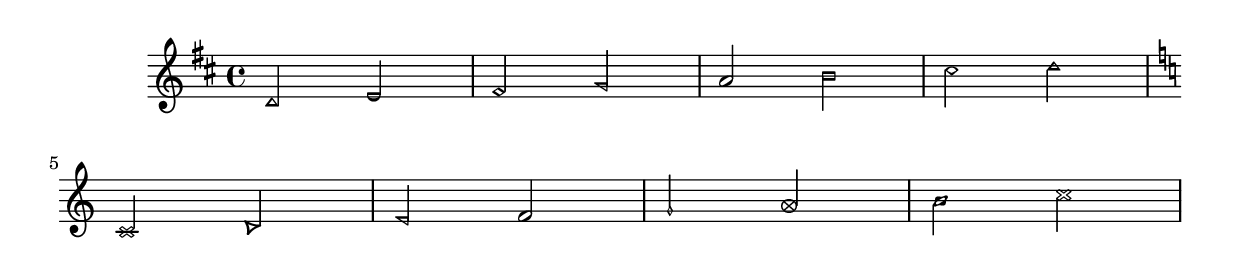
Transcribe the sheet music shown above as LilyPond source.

%% DO NOT EDIT this file manually; it is automatically
%% generated from LSR http://lsr.dsi.unimi.it
%% Make any changes in LSR itself, or in Documentation/snippets/new/ ,
%% and then run scripts/auxiliar/makelsr.py
%%
%% This file is in the public domain.
\version "2.12.2"

\header {
  lsrtags = "pitches, editorial-annotations"

%% Translation of GIT committish: 59caa3adce63114ca7972d18f95d4aadc528ec3d
  doctitlees = "Aplicar estilos de cabeza según la nota de la escala"
  texidoces = "
La propiedad @code{shapeNoteStyles} se puede usar para definir varios
estilos de cabezas de nota para cada grado de la escala (según esté
establecido por la armadura o por la propiedad @code{tonic}).  Esta
propiedad requiere un conjunto de símbolos, que pueden ser puramente
arbitrarios (se permiten expresiones geométricas como @code{triangle},
triángulo, @code{cross}, aspas, y @code{xcircle}, círculo con aspas) o
basados en una antigua tradición americana de grabado (ciertos nombres
de nota latinos trambién se permiten).

Dicho esto, para imitar antiguos cancioneros americanos, existen varios
estilos predefinidos de cabezas de nota disponibles a través de
instrucciones de abreviatura como @code{\\aikenHeads} o
@code{\\sacredHarpHeads}.

Este ejemplo muestra distintas formas de obtener cabezas de notas con forma,
y muestra la capacidad de transportar una melodía sin perder la
correspondencia entre las funciones armónicas y los estilos de cabezas de
nota.

"


%% Translation of GIT committish: 0a868be38a775ecb1ef935b079000cebbc64de40
  doctitlede = "Notenkopfstile basierend auf der Tonleiterstufe erstellen"
  texidocde = "
Die @code{shapeNoteStyles}-(NotenFormenStile)-Eigenschaft kann benutzt
werden, um verschiedene Notenstile für jeden Schritt der Tonleiter
zu definieren (vorgegeben von der Tonart oder der @qq{tonic}
(Tonika)-Eigenschaft.  Diese Eigenschaft braucht eine Anzahl von Symbolen,
welche beliebig sein können (geometrische Ausdrücke wie @code{triangle}
(Dreieck), @code{cross} (Kreuz) und @code{xcircle} (X-Kreis) sind erlaubt)
oder basierend auf einer alten amerikanischen Notensatztradition (einige
lateinische Notenbezeichnungen sind auch erlaubt).

Um alte amerikanische Liederbücher zu imitieren, gibt es einige
vordefinierte Notenstile wie etwa @code{\\aikenHeads} (im Stil von Aiken)
oder @code{\\sacredHarpHeads} (im Stil der Sacred Harp-Tradition).

Dieses Beispiel zeigt, wie man unterschiedlich geformte Noten erhält und
eine Melodie transponieren kann, ohne dass das Verhältnis zwischen den
harmonischen Funktionen und dem Notenstil verloren geht.

"

%% Translation of GIT committish: 4ab2514496ac3d88a9f3121a76f890c97cedcf4e
  texidocfr = "
La propriété @code{shapeNoteStyles} permet d'affecter un profil
particulier à chaque degré de la gamme -- à partir de l'armure ou
de la propriété @code{tonic}.  Ses valeurs sont constituées d'une liste
de symboles, qu'il s'agisse de formes géométriques (@code{triangle},
@code{cross}, ou @code{xcircle}) ou basés sur la tradition des graveurs
américains (avec quelques noms de note latins).

LilyPond dispose de deux raccourcis, @code{\\aikenHeads} et
@code{\\sacredHarpHeads}, permettant de reproduire déanciens recueils de
chansons américaines.

L'exemple suivant montre plusieurs manières de profiler les têtes de
note, ainsi que la capacité de trnsposer tout en respectant la fonction
harmonique de chaque note dans la gamme.

"
  doctitlefr = "Profilage des notes selon leur degré dans la gamme"


  texidoc = "
The @code{shapeNoteStyles} property can be used to define various note
head styles for each step of the scale (as set by the key signature or
the @code{tonic} property). This property requires a set of symbols,
which can be purely arbitrary (geometrical expressions such as
@code{triangle}, @code{cross}, and @code{xcircle} are allowed) or based
on old American engraving tradition (some latin note names are also
allowed).

That said, to imitate old American song books, there are several
predefined note head styles available through shortcut commands such as
@code{\\aikenHeads} or @code{\\sacredHarpHeads}.

This example shows different ways to obtain shape note heads, and
demonstrates the ability to transpose a melody without losing the
correspondence between harmonic functions and note head styles.

"
  doctitle = "Applying note head styles depending on the step of the scale"
} % begin verbatim

fragment = {
  \key c \major
  c2 d
  e2 f
  g2 a
  b2 c
}

\new Staff {
  \transpose c d
  \relative c' {
    \set shapeNoteStyles = #'#(do re mi fa
                               #f la ti)
    \fragment
  }

  \break

  \relative c' {
    \set shapeNoteStyles = #'#(cross triangle fa #f
                               mensural xcircle diamond)
    \fragment
  }
}

